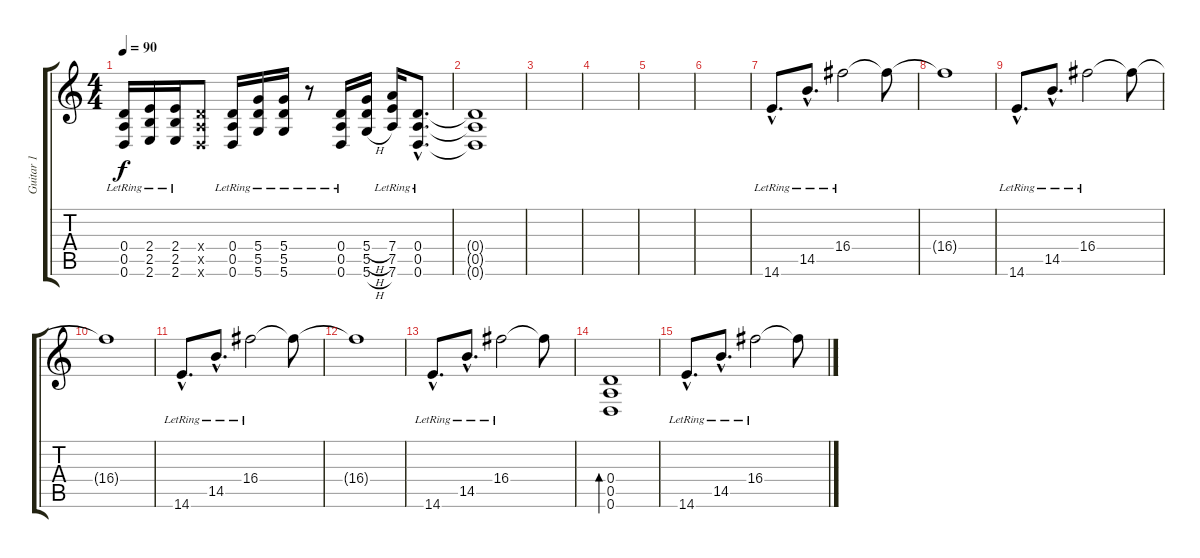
\track ("Guitar 1" "Guitar 1") {instrument electricguitarclean}
\staff {score tabs}
\tuning (E4 B3 G3 D3 A2 D2) {hide}
\ts (4 4)
\tempo 90
\clef g2
\ks c
(0.4{lr} 0.5{lr} 0.6{lr}).16{dy f instrument distortionguitar} (2.4{lr} 2.5{lr} 2.6{lr}).16 (2.4{lr} 2.5{lr} 2.6{lr}).16 (0.4{x} 0.5{x} 0.6{x}).8 (0.4{lr} 0.5{lr} 0.6{lr}).16 (5.4{lr} 5.5{lr} 5.6{lr}).16 (5.4{lr} 5.5{lr} 5.6{lr}).16 r.8 (0.4{lr} 0.5{lr} 0.6{lr}).16 (5.4{h} 5.5{h} 5.6{h}).16 (7.4{lr} 7.5{lr} 7.6{lr}).16 (0.4{hac lr} 0.5{hac lr} 0.6{hac lr}).8{d} |
(0.4{t} 0.5{t} 0.6{t}).1 |
|
|
|
|
14.6{hac lr}.8{d instrument distortionguitar} 14.5{hac lr}.8{d} 16.4{lr}.2 16.4{t}.8 |
16.4{t}.1 |
14.6{hac lr}.8{d instrument distortionguitar} 14.5{hac lr}.8{d} 16.4{lr}.2 16.4{t}.8 |
16.4{t}.1 |
14.6{hac lr}.8{d instrument distortionguitar} 14.5{hac lr}.8{d} 16.4{lr}.2 16.4{t}.8 |
16.4{t}.1 |
14.6{hac lr}.8{d instrument distortionguitar} 14.5{hac lr}.8{d} 16.4{lr}.2 16.4{t}.8 |
(0.4 0.5 0.6).1{bd 120} |
14.6{hac lr}.8{d instrument distortionguitar} 14.5{hac lr}.8{d} 16.4{lr}.2 16.4{t}.8
